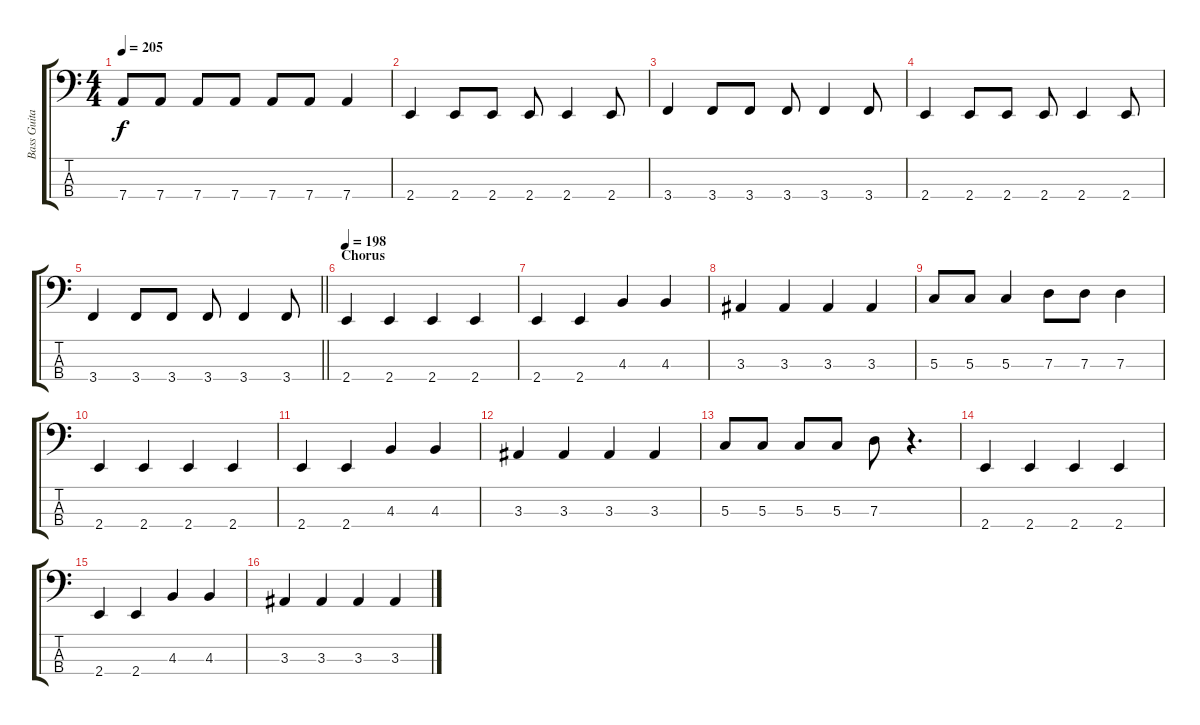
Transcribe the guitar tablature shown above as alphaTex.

\track ("Bass Guitar" "Bass Guita") {instrument electricbassfinger}
\staff {score tabs}
\tuning (F2 C2 G1 D1) {hide}
\ts (4 4)
\tempo 205
\clef f4
\ks c
7.4.8{dy f} 7.4.8 7.4.8 7.4.8 7.4.8 7.4.8 7.4.4 |
2.4.4 2.4.8 2.4.8 2.4.8 2.4.4 2.4.8 |
3.4.4 3.4.8 3.4.8 3.4.8 3.4.4 3.4.8 |
2.4.4 2.4.8 2.4.8 2.4.8 2.4.4 2.4.8 |
\barLineRight lightlight
3.4.4 3.4.8 3.4.8 3.4.8 3.4.4 3.4.8 |
\section ("" "Chorus")
\tempo 198
2.4.4 2.4.4 2.4.4 2.4.4 |
2.4.4 2.4.4 4.3.4 4.3.4 |
3.3.4 3.3.4 3.3.4 3.3.4 |
5.3.8 5.3.8 5.3.4 7.3.8 7.3.8 7.3.4 |
2.4.4 2.4.4 2.4.4 2.4.4 |
2.4.4 2.4.4 4.3.4 4.3.4 |
3.3.4 3.3.4 3.3.4 3.3.4 |
5.3.8 5.3.8 5.3.8 5.3.8 7.3.8 r.4{d} |
2.4.4 2.4.4 2.4.4 2.4.4 |
2.4.4 2.4.4 4.3.4 4.3.4 |
3.3.4 3.3.4 3.3.4 3.3.4
